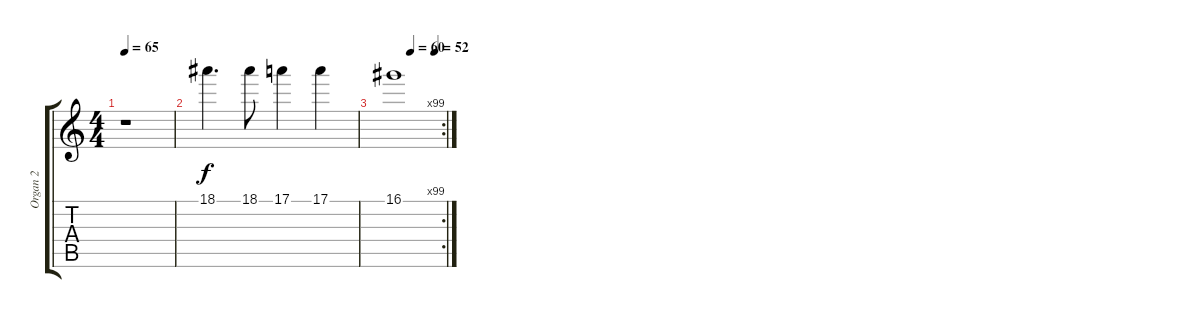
\track ("Organ 2" "Organ 2") {instrument churchorgan}
\staff {score tabs}
\tuning (E5 B4 G4 D4 A3 E3) {hide}
\ts (4 4)
\tempo 65
\clef g2
\ks c
r.1{dy f} |
18.1.4{d} 18.1.8 17.1.4 17.1.4 |
\rc 99
\tempo (60 0.375)
\tempo (52 0.875)
16.1.1
